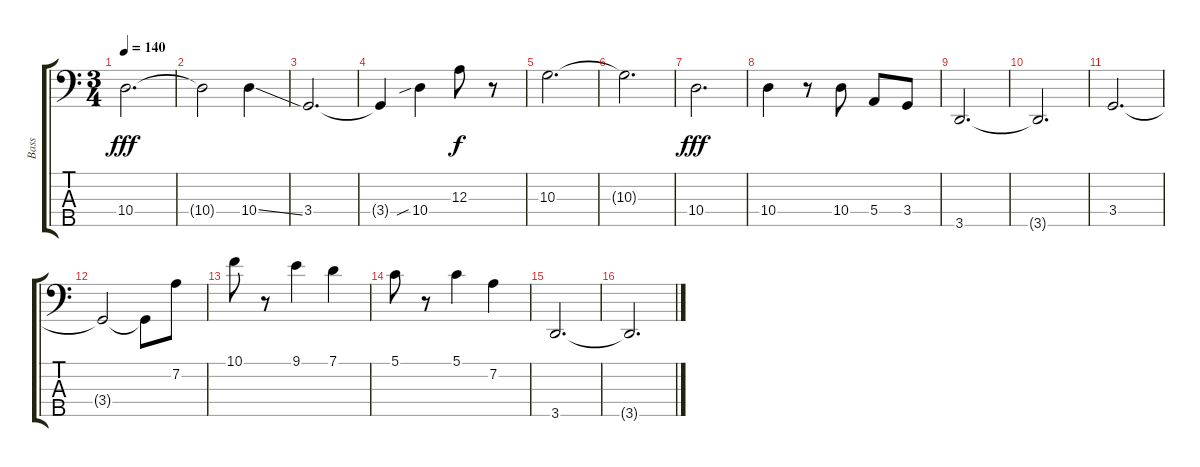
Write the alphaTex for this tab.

\track ("Bass" "Bass") {instrument fretlessbass}
\staff {score tabs}
\tuning (G2 D2 A1 E1 B0) {hide}
\ts (3 4)
\tempo 140
\clef f4
\ks c
10.4.2{d dy fff} |
10.4{t}.2 10.4{ss}.4 |
3.4.2{d} |
3.4{t}.4 10.4{sib}.4 12.3.8{dy f} r.8 |
10.3.2{d} |
10.3{t}.2{d} |
10.4.2{d dy fff} |
10.4.4 r.8 10.4.8 5.4.8 3.4.8 |
3.5.2{d} |
3.5{t}.2{d} |
3.4.2{d} |
3.4{t}.2 3.4{t}.8 7.2.8 |
10.1.8 r.8 9.1.4 7.1.4 |
5.1.8 r.8 5.1.4 7.2.4 |
3.5.2{d} |
3.5{t}.2{d}
